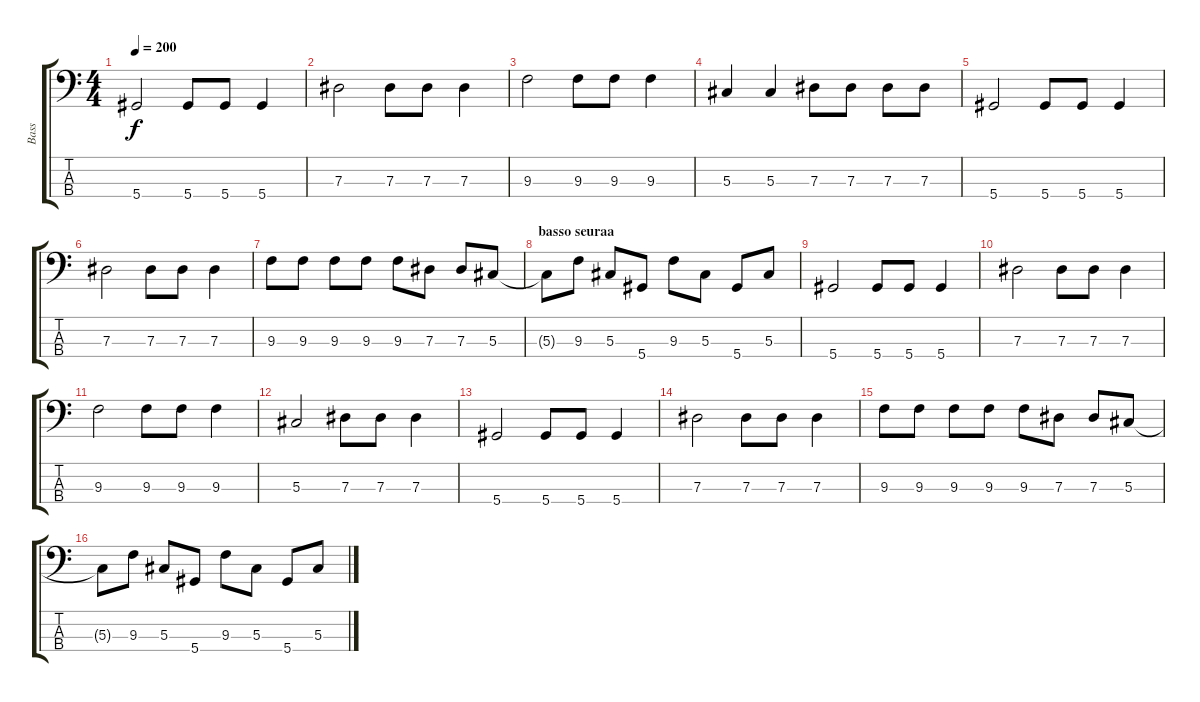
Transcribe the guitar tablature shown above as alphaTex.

\track ("Bass" "Bass") {instrument electricbasspick}
\staff {score tabs}
\tuning (Gb2 Db2 Ab1 Eb1) {hide}
\ts (4 4)
\tempo 200
\clef f4
\ks c
5.4.2{dy f} 5.4.8 5.4.8 5.4.4 |
7.3.2 7.3.8 7.3.8 7.3.4 |
9.3.2 9.3.8 9.3.8 9.3.4 |
5.3.4 5.3.4 7.3.8 7.3.8 7.3.8 7.3.8 |
5.4.2 5.4.8 5.4.8 5.4.4 |
7.3.2 7.3.8 7.3.8 7.3.4 |
9.3.8 9.3.8 9.3.8 9.3.8 9.3.8 7.3.8 7.3.8 5.3.8 |
\section ("" "basso seuraa")
5.3{t}.8 9.3.8 5.3.8 5.4.8 9.3.8 5.3.8 5.4.8 5.3.8 |
5.4.2 5.4.8 5.4.8 5.4.4 |
7.3.2 7.3.8 7.3.8 7.3.4 |
9.3.2 9.3.8 9.3.8 9.3.4 |
5.3.2 7.3.8 7.3.8 7.3.4 |
5.4.2 5.4.8 5.4.8 5.4.4 |
7.3.2 7.3.8 7.3.8 7.3.4 |
9.3.8 9.3.8 9.3.8 9.3.8 9.3.8 7.3.8 7.3.8 5.3.8 |
5.3{t}.8 9.3.8 5.3.8 5.4.8 9.3.8 5.3.8 5.4.8 5.3.8
